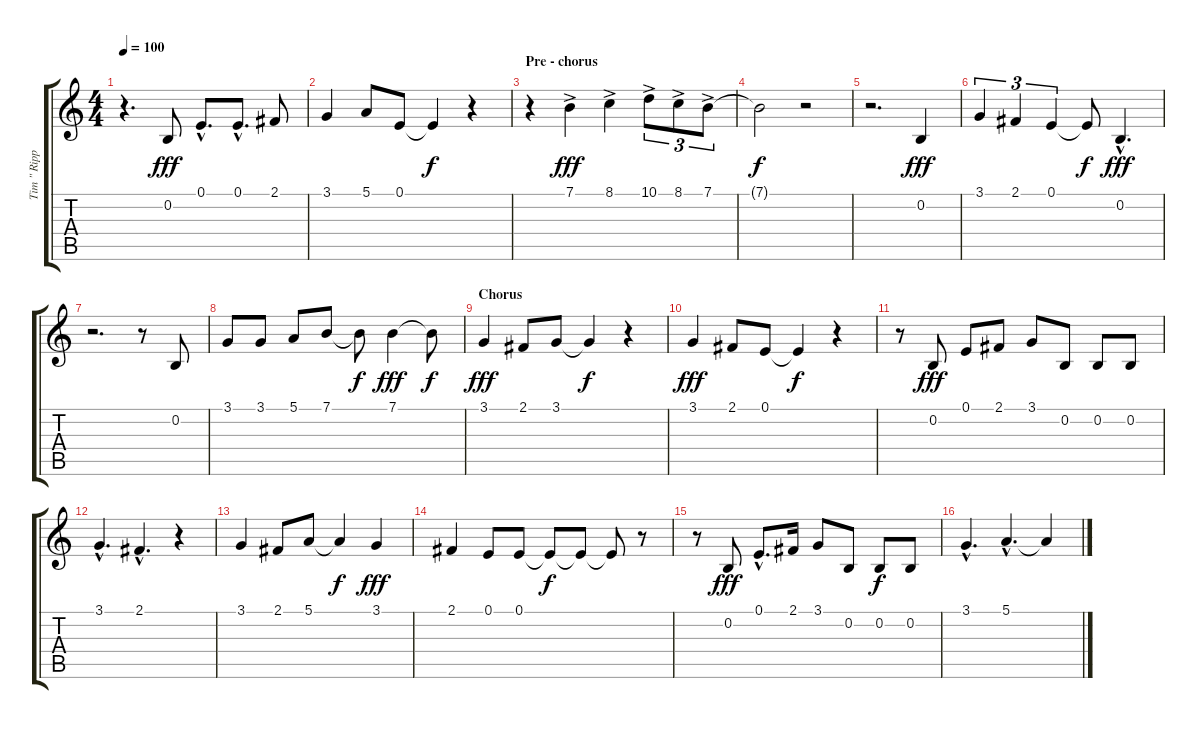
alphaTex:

\track ("Tim \" Ripper \" Owen" "Tim \" Ripp") {instrument violin}
\staff {score tabs}
\tuning (E4 B3 G3 D3 A2 E2) {hide}
\ts (4 4)
\tempo 100
\clef g2
\ks c
r.4{d dy fff} 0.2.8 0.1{hac}.8{d} 0.1{hac}.8{d} 2.1.8 |
3.1.4 5.1.8 0.1.8 0.1{t}.4{dy f} r.4 |
\section ("" "Pre - chorus")
r.4 7.1{ac}.4{dy fff} 8.1{ac}.4 10.1{ac}.8{tu (3 2)} 8.1{ac}.8{tu (3 2)} 7.1{ac}.8{tu (3 2)} |
7.1{t}.2{dy f} r.2 |
r.2{d} 0.2.4{dy fff} |
3.1.4{tu (3 2)} 2.1.4{tu (3 2)} 0.1.4{tu (3 2)} 0.1{t}.8{dy f} 0.2{hac}.4{d dy fff} |
r.2{d} r.8 0.2.8 |
3.1.8 3.1.8 5.1.8 7.1.8 7.1{t}.8{dy f} 7.1.4{dy fff} 7.1{t}.8{dy f} |
\section ("" "Chorus")
3.1.4{dy fff} 2.1.8 3.1.8 3.1{t}.4{dy f} r.4 |
3.1.4{dy fff} 2.1.8 0.1.8 0.1{t}.4{dy f} r.4 |
r.8 0.2.8{dy fff} 0.1.8 2.1.8 3.1.8 0.2.8 0.2.8 0.2.8 |
3.1{hac}.4{d} 2.1{hac}.4{d} r.4 |
3.1.4 2.1.8 5.1.8 5.1{t}.4{dy f} 3.1.4{dy fff} |
2.1.4 0.1.8 0.1.8 0.1{t}.8{dy f} 0.1{t}.8 0.1{t}.8 r.8 |
r.8 0.2.8{dy fff} 0.1{hac}.8{d} 2.1.16 3.1.8 0.2.8 0.2.8{dy f} 0.2.8 |
3.1{hac}.4{d} 5.1{hac}.4{d} 5.1{t}.4
